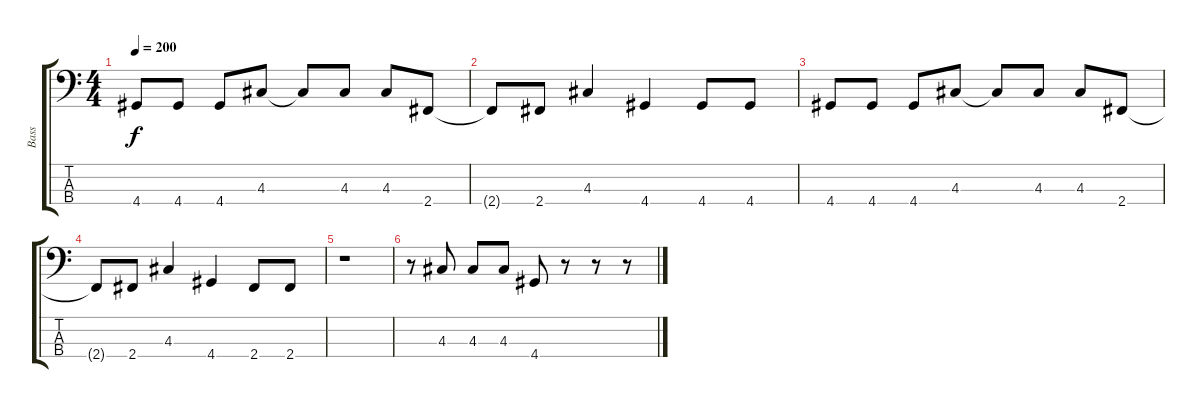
\track ("Bass" "Bass") {instrument electricbasspick}
\staff {score tabs}
\tuning (G2 D2 A1 E1) {hide}
\ts (4 4)
\tempo 200
\clef f4
\ks c
4.4.8{dy f} 4.4.8 4.4.8 4.3.8 4.3{t}.8 4.3.8 4.3.8 2.4.8 |
2.4{t}.8 2.4.8 4.3.4 4.4.4 4.4.8 4.4.8 |
4.4.8 4.4.8 4.4.8 4.3.8 4.3{t}.8 4.3.8 4.3.8 2.4.8 |
2.4{t}.8 2.4.8 4.3.4 4.4.4 2.4.8 2.4.8 |
r.1 |
r.8 4.3.8 4.3.8 4.3.8 4.4.8 r.8 r.8 r.8
